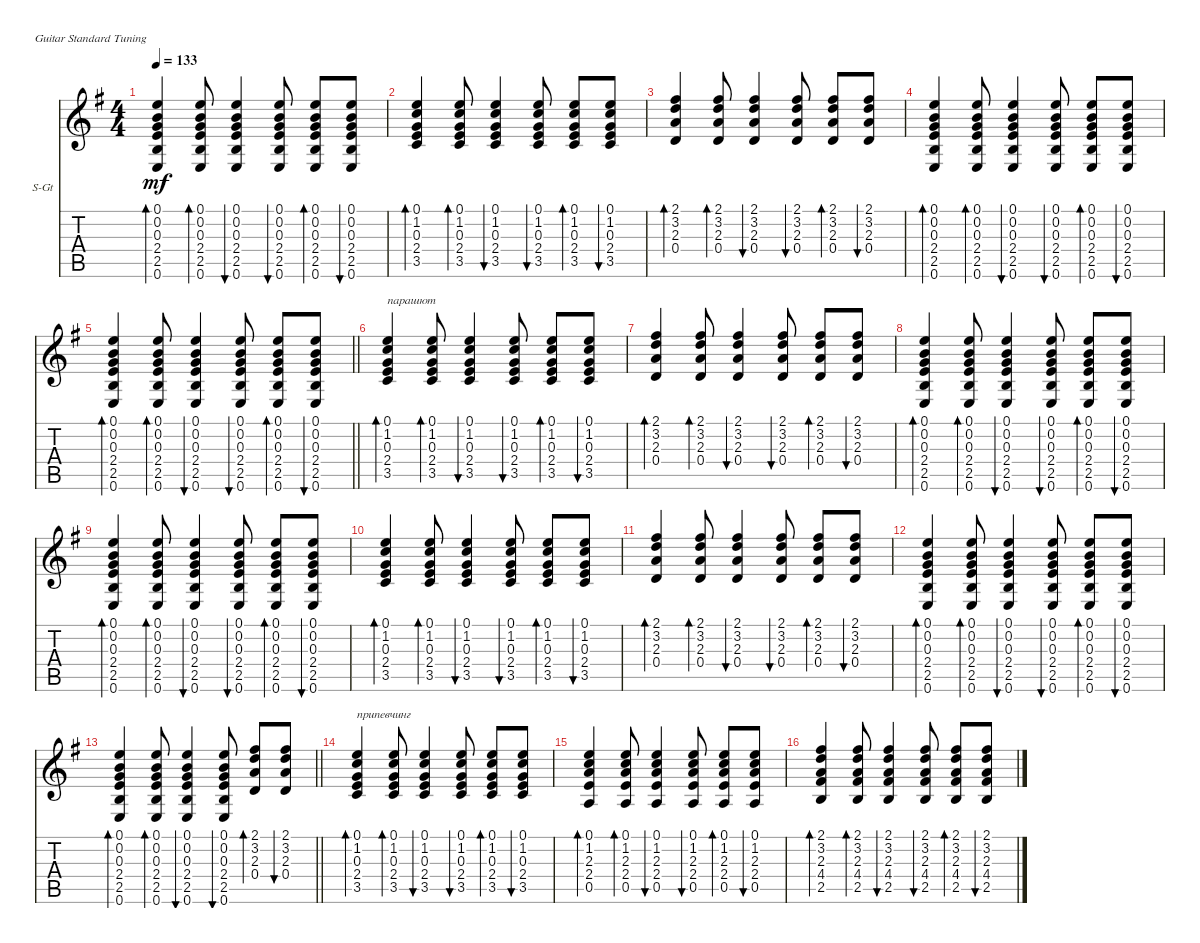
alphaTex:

\defaultSystemsLayout 4
\bracketExtendMode nobrackets
\firstSystemTrackNameOrientation horizontal
\otherSystemsTrackNameOrientation horizontal
\track ("акустика" "S-Gt") {instrument acousticguitarsteel}
\staff {score tabs}
\tuning (E4 B3 G3 D3 A2 E2)
\ts (4 4)
\tempo 133
\clef g2
\ks eminor
(0.6 2.5 2.4 0.3 0.2 0.1).4{bd 30 dy mf} (0.6 2.5 2.4 0.3 0.2 0.1).8{bd 30} (0.6 2.5 2.4 0.3 0.2 0.1).4{bu 30} (0.6 2.5 2.4 0.3 0.2 0.1).8{bu 30} (0.6 2.5 2.4 0.3 0.2 0.1).8{bd 30} (0.6 2.5 2.4 0.3 0.2 0.1).8{bu 30} |
(3.5 2.4 0.3 1.2 0.1).4{bd 30} (3.5 2.4 0.3 1.2 0.1).8{bd 30} (3.5 2.4 0.3 1.2 0.1).4{bu 30} (3.5 2.4 0.3 1.2 0.1).8{bu 30} (3.5 2.4 0.3 1.2 0.1).8{bd 30} (3.5 2.4 0.3 1.2 0.1).8{bu 30} |
(0.4 2.3 3.2 2.1).4{bd 30} (0.4 2.3 3.2 2.1).8{bd 30} (0.4 2.3 3.2 2.1).4{bu 30} (0.4 2.3 3.2 2.1).8{bu 30} (0.4 2.3 3.2 2.1).8{bd 30} (0.4 2.3 3.2 2.1).8{bu 30} |
(0.6 2.5 2.4 0.3 0.2 0.1).4{bd 30} (0.6 2.5 2.4 0.3 0.2 0.1).8{bd 30} (0.6 2.5 2.4 0.3 0.2 0.1).4{bu 30} (0.6 2.5 2.4 0.3 0.2 0.1).8{bu 30} (0.6 2.5 2.4 0.3 0.2 0.1).8{bd 30} (0.6 2.5 2.4 0.3 0.2 0.1).8{bu 30} |
\barLineRight lightlight
(0.6 2.5 2.4 0.3 0.2 0.1).4{bd 30} (0.6 2.5 2.4 0.3 0.2 0.1).8{bd 30} (0.6 2.5 2.4 0.3 0.2 0.1).4{bu 30} (0.6 2.5 2.4 0.3 0.2 0.1).8{bu 30} (0.6 2.5 2.4 0.3 0.2 0.1).8{bd 30} (0.6 2.5 2.4 0.3 0.2 0.1).8{bu 30} |
(3.5 2.4 0.3 1.2 0.1).4{bd 30 txt "парашют"} (3.5 2.4 0.3 1.2 0.1).8{bd 30} (3.5 2.4 0.3 1.2 0.1).4{bu 30} (3.5 2.4 0.3 1.2 0.1).8{bu 30} (3.5 2.4 0.3 1.2 0.1).8{bd 30} (3.5 2.4 0.3 1.2 0.1).8{bu 30} |
(0.4 2.3 3.2 2.1).4{bd 30} (0.4 2.3 3.2 2.1).8{bd 30} (0.4 2.3 3.2 2.1).4{bu 30} (0.4 2.3 3.2 2.1).8{bu 30} (0.4 2.3 3.2 2.1).8{bd 30} (0.4 2.3 3.2 2.1).8{bu 30} |
(0.6 2.5 2.4 0.3 0.2 0.1).4{bd 30} (0.6 2.5 2.4 0.3 0.2 0.1).8{bd 30} (0.6 2.5 2.4 0.3 0.2 0.1).4{bu 30} (0.6 2.5 2.4 0.3 0.2 0.1).8{bu 30} (0.6 2.5 2.4 0.3 0.2 0.1).8{bd 30} (0.6 2.5 2.4 0.3 0.2 0.1).8{bu 30} |
(0.6 2.5 2.4 0.3 0.2 0.1).4{bd 30} (0.6 2.5 2.4 0.3 0.2 0.1).8{bd 30} (0.6 2.5 2.4 0.3 0.2 0.1).4{bu 30} (0.6 2.5 2.4 0.3 0.2 0.1).8{bu 30} (0.6 2.5 2.4 0.3 0.2 0.1).8{bd 30} (0.6 2.5 2.4 0.3 0.2 0.1).8{bu 30} |
(3.5 2.4 0.3 1.2 0.1).4{bd 30} (3.5 2.4 0.3 1.2 0.1).8{bd 30} (3.5 2.4 0.3 1.2 0.1).4{bu 30} (3.5 2.4 0.3 1.2 0.1).8{bu 30} (3.5 2.4 0.3 1.2 0.1).8{bd 30} (3.5 2.4 0.3 1.2 0.1).8{bu 30} |
(0.4 2.3 3.2 2.1).4{bd 30} (0.4 2.3 3.2 2.1).8{bd 30} (0.4 2.3 3.2 2.1).4{bu 30} (0.4 2.3 3.2 2.1).8{bu 30} (0.4 2.3 3.2 2.1).8{bd 30} (0.4 2.3 3.2 2.1).8{bu 30} |
(0.6 2.5 2.4 0.3 0.2 0.1).4{bd 30} (0.6 2.5 2.4 0.3 0.2 0.1).8{bd 30} (0.6 2.5 2.4 0.3 0.2 0.1).4{bu 30} (0.6 2.5 2.4 0.3 0.2 0.1).8{bu 30} (0.6 2.5 2.4 0.3 0.2 0.1).8{bd 30} (0.6 2.5 2.4 0.3 0.2 0.1).8{bu 30} |
\barLineRight lightlight
(0.6 2.5 2.4 0.3 0.2 0.1).4{bd 30} (0.6 2.5 2.4 0.3 0.2 0.1).8{bd 30} (0.6 2.5 2.4 0.3 0.2 0.1).4{bu 30} (0.6 2.5 2.4 0.3 0.2 0.1).8{bu 30} (0.4 2.3 3.2 2.1).8{bd 30} (0.4 2.3 3.2 2.1).8{bu 30} |
(3.5 2.4 0.3 1.2 0.1).4{bd 30 txt "припевчинг"} (3.5 2.4 0.3 1.2 0.1).8{bd 30} (3.5 2.4 0.3 1.2 0.1).4{bu 30} (3.5 2.4 0.3 1.2 0.1).8{bu 30} (3.5 2.4 0.3 1.2 0.1).8{bd 30} (3.5 2.4 0.3 1.2 0.1).8{bu 30} |
(0.5 2.4 2.3 1.2 0.1).4{bd 30} (0.5 2.4 2.3 1.2 0.1).8{bd 30} (0.5 2.4 2.3 1.2 0.1).4{bu 30} (0.5 2.4 2.3 1.2 0.1).8{bu 30} (0.5 2.4 2.3 1.2 0.1).8{bd 30} (0.5 2.4 2.3 1.2 0.1).8{bu 30} |
(2.5 4.4 2.3 3.2 2.1).4{bd 30} (2.5 4.4 2.3 3.2 2.1).8{bd 30} (2.5 4.4 2.3 3.2 2.1).4{bu 30} (2.5 4.4 2.3 3.2 2.1).8{bu 30} (2.5 4.4 2.3 3.2 2.1).8{bd 30} (2.5 4.4 2.3 3.2 2.1).8{bu 30}
